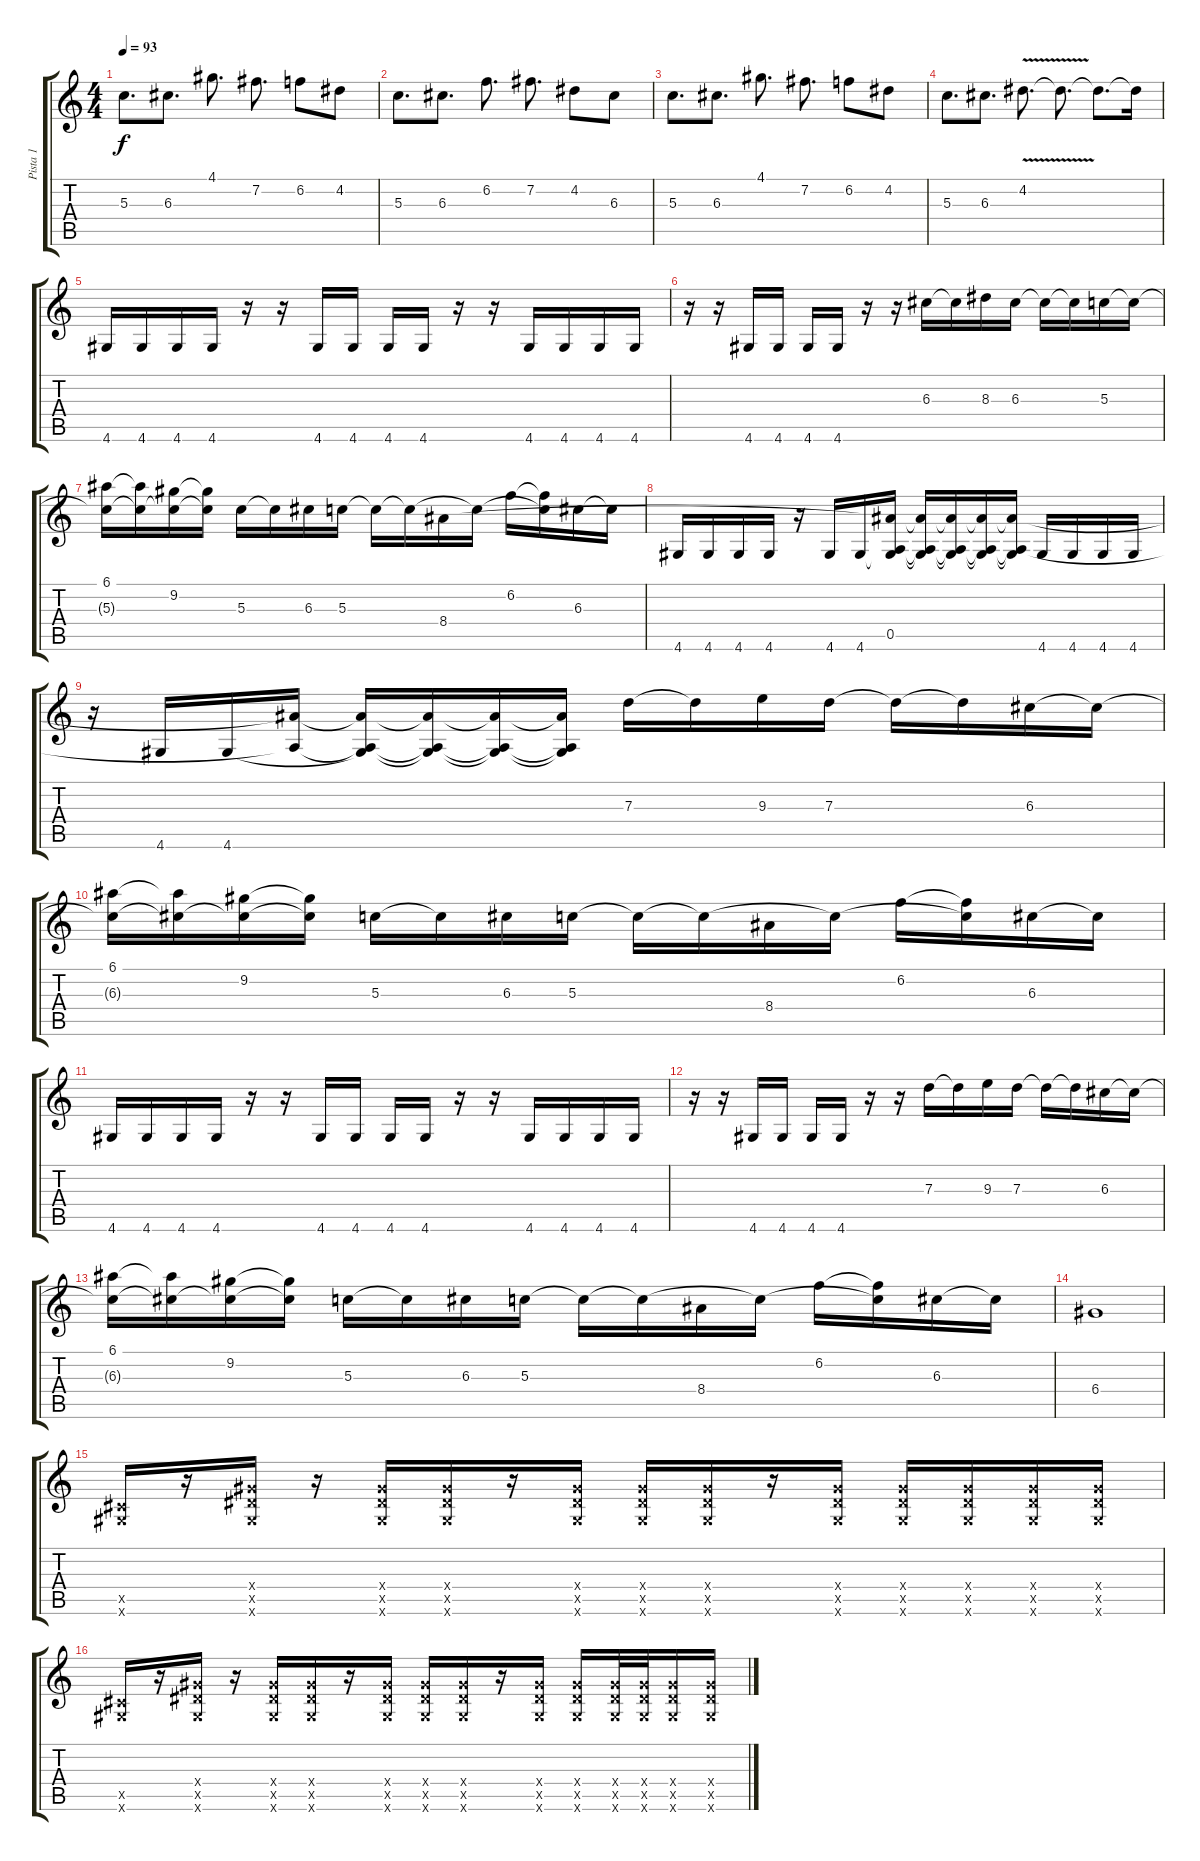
\track ("Pista 1" "Pista 1") {instrument acousticguitarsteel}
\staff {score tabs}
\tuning (E4 B3 G3 D3 A2 E2) {hide}
\ts (4 4)
\tempo 93
\clef g2
\ks c
5.3.8{d dy f} 6.3.8{d} 4.1.8{d} 7.2.8{d} 6.2.8 4.2.8 |
5.3.8{d} 6.3.8{d} 6.2.8{d} 7.2.8{d} 4.2.8 6.3.8 |
5.3.8{d} 6.3.8{d} 4.1.8{d} 7.2.8{d} 6.2.8 4.2.8 |
5.3.8{d} 6.3.8{d} 4.2{v}.8{d} 4.2{t}.8{d} 4.2{t}.8{d} 4.2{t}.16 |
4.6.16 4.6.16 4.6.16 4.6.16 r.16 r.16 4.6.16 4.6.16 4.6.16 4.6.16 r.16 r.16 4.6.16 4.6.16 4.6.16 4.6.16 |
r.16 r.16 4.6.16 4.6.16 4.6.16 4.6.16 r.16 r.16 6.3.16 6.3{t}.16 8.3.16 6.3.16 6.3{t}.16 6.3{t}.16 5.3.16 5.3{t}.16 |
(6.1 5.3{t}).16 (6.1{t} 5.3{t}).16 (9.2 5.3{t}).16 (9.2{t} 5.3{t}).16 5.3.16 5.3{t}.16 6.3.16 5.3.16 5.3{t}.16 5.3{t}.16 8.4.16 5.3{t}.16 6.2.16 (6.2{t} 5.3{t}).16 6.3.16 6.3{t}.16 |
4.6.16 4.6.16 4.6.16 4.6.16 r.16 4.6.16 4.6.16 (8.4{t} 0.5 4.6{t}).16 (8.4{t} 0.5{t} 4.6{t}).16 (8.4{t} 0.5{t} 4.6{t}).16 (8.4{t} 0.5{t} 4.6{t}).16 (8.4{t} 0.5{t} 4.6{t}).16 4.6.16 4.6.16 4.6.16 4.6.16 |
r.16 4.6.16 4.6.16 (8.4{t} 0.5{t}).16 (8.4{t} 0.5{t} 4.6{t}).16 (8.4{t} 0.5{t} 4.6{t}).16 (8.4{t} 0.5{t} 4.6{t}).16 (8.4{t} 0.5{t} 4.6{t}).16 7.3.16 7.3{t}.16 9.3.16 7.3.16 7.3{t}.16 7.3{t}.16 6.3.16 6.3{t}.16 |
(6.1 6.3{t}).16 (6.1{t} 6.3{t}).16 (9.2 6.3{t}).16 (9.2{t} 6.3{t}).16 5.3.16 5.3{t}.16 6.3.16 5.3.16 5.3{t}.16 5.3{t}.16 8.4.16 5.3{t}.16 6.2.16 (6.2{t} 5.3{t}).16 6.3.16 6.3{t}.16 |
4.6.16 4.6.16 4.6.16 4.6.16 r.16 r.16 4.6.16 4.6.16 4.6.16 4.6.16 r.16 r.16 4.6.16 4.6.16 4.6.16 4.6.16 |
r.16 r.16 4.6.16 4.6.16 4.6.16 4.6.16 r.16 r.16 7.3.16 7.3{t}.16 9.3.16 7.3.16 7.3{t}.16 7.3{t}.16 6.3.16 6.3{t}.16 |
(6.1 6.3{t}).16 (6.1{t} 6.3{t}).16 (9.2 6.3{t}).16 (9.2{t} 6.3{t}).16 5.3.16 5.3{t}.16 6.3.16 5.3.16 5.3{t}.16 5.3{t}.16 8.4.16 5.3{t}.16 6.2.16 (6.2{t} 5.3{t}).16 6.3.16 6.3{t}.16 |
6.4.1 |
(4.5{x} 4.6{x}).16 r.16 (6.4{x} 6.5{x} 4.6{x}).16 r.16 (6.4{x} 6.5{x} 4.6{x}).16 (6.4{x} 6.5{x} 4.6{x}).16 r.16 (6.4{x} 6.5{x} 4.6{x}).16 (6.4{x} 6.5{x} 4.6{x}).16 (6.4{x} 6.5{x} 4.6{x}).16 r.16 (6.4{x} 6.5{x} 4.6{x}).16 (6.4{x} 6.5{x} 4.6{x}).16 (6.4{x} 6.5{x} 4.6{x}).16 (6.4{x} 6.5{x} 4.6{x}).16 (6.4{x} 6.5{x} 4.6{x}).16 |
(4.5{x} 4.6{x}).16 r.16 (6.4{x} 6.5{x} 4.6{x}).16 r.16 (6.4{x} 6.5{x} 4.6{x}).16 (6.4{x} 6.5{x} 4.6{x}).16 r.16 (6.4{x} 6.5{x} 4.6{x}).16 (6.4{x} 6.5{x} 4.6{x}).16 (6.4{x} 6.5{x} 4.6{x}).16 r.16 (6.4{x} 6.5{x} 4.6{x}).16 (6.4{x} 6.5{x} 4.6{x}).16 (6.4{x} 6.5{x} 4.6{x}).32 (6.4{x} 6.5{x} 4.6{x}).32 (6.4{x} 6.5{x} 4.6{x}).16 (6.4{x} 6.5{x} 4.6{x}).16
